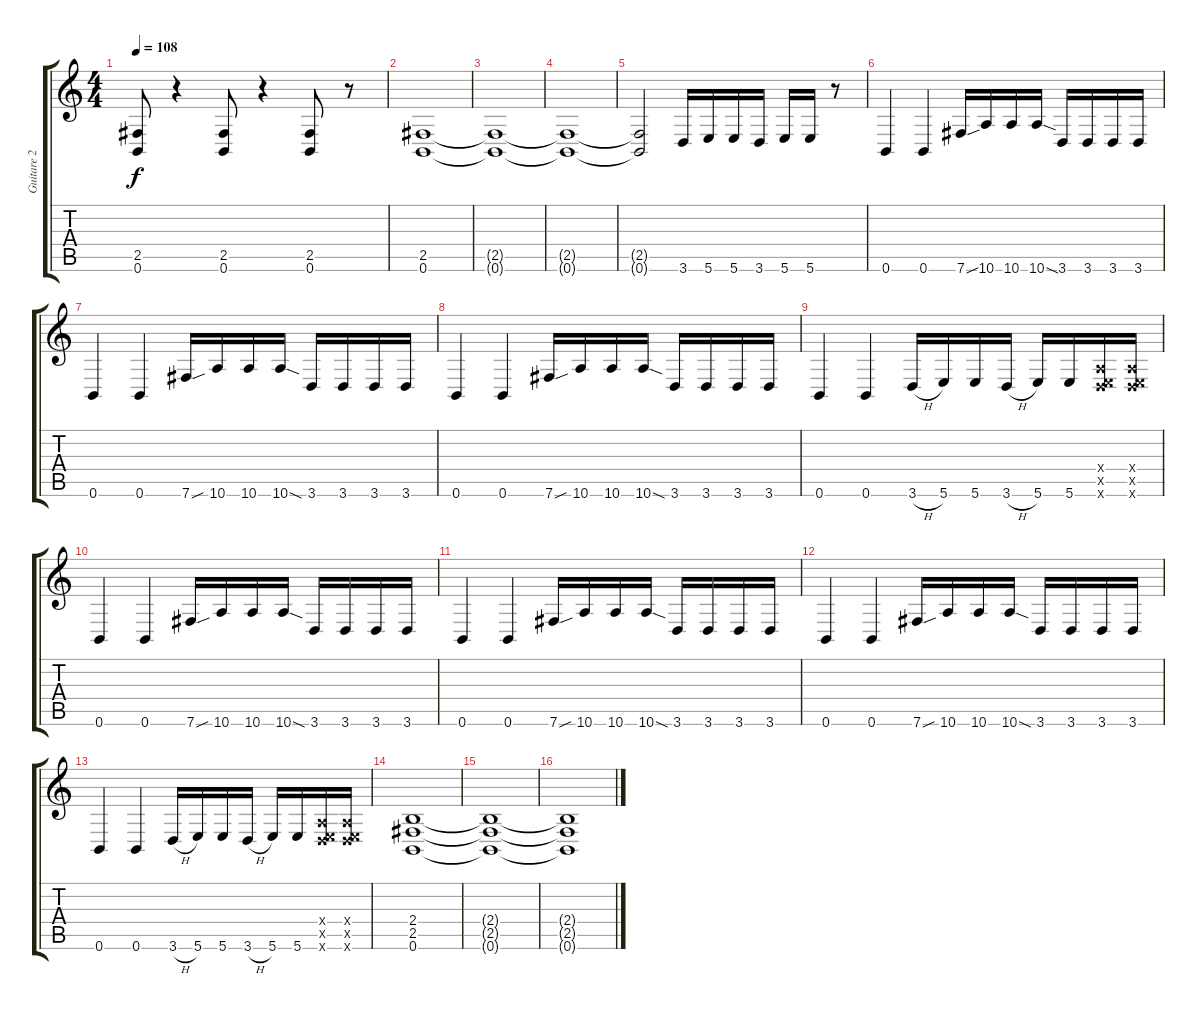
\track ("Guitare 2" "Guitare 2") {instrument distortionguitar}
\staff {score tabs}
\tuning (B3 Gb3 D3 A2 E2 B1) {hide}
\ts (4 4)
\tempo 108
\clef g2
\ks c
(2.5 0.6).8{dy f} r.4 (2.5 0.6).8 r.4 (2.5 0.6).8 r.8 |
(2.5 0.6).1 |
(2.5{t} 0.6{t}).1 |
(2.5{t} 0.6{t}).1 |
(2.5{t} 0.6{t}).2 3.6.16 5.6.16 5.6.16 3.6.16 5.6.16 5.6.16 r.8 |
0.6.4 0.6.4 7.6{sou}.16 10.6.16 10.6.16 10.6{sod}.16 3.6.16 3.6.16 3.6.16 3.6.16 |
0.6.4 0.6.4 7.6{sou}.16 10.6.16 10.6.16 10.6{sod}.16 3.6.16 3.6.16 3.6.16 3.6.16 |
0.6.4 0.6.4 7.6{sou}.16 10.6.16 10.6.16 10.6{sod}.16 3.6.16 3.6.16 3.6.16 3.6.16 |
0.6.4 0.6.4 3.6{h}.16 5.6.16 5.6.16 3.6{h}.16 5.6.16 5.6.16 (0.4{x} 0.5{x} 3.6{x}).16 (0.4{x} 0.5{x} 3.6{x}).16 |
0.6.4 0.6.4 7.6{sou}.16 10.6.16 10.6.16 10.6{sod}.16 3.6.16 3.6.16 3.6.16 3.6.16 |
0.6.4 0.6.4 7.6{sou}.16 10.6.16 10.6.16 10.6{sod}.16 3.6.16 3.6.16 3.6.16 3.6.16 |
0.6.4 0.6.4 7.6{sou}.16 10.6.16 10.6.16 10.6{sod}.16 3.6.16 3.6.16 3.6.16 3.6.16 |
0.6.4 0.6.4 3.6{h}.16 5.6.16 5.6.16 3.6{h}.16 5.6.16 5.6.16 (0.4{x} 0.5{x} 3.6{x}).16 (0.4{x} 0.5{x} 3.6{x}).16 |
(2.4 2.5 0.6).1 |
(2.4{t} 2.5{t} 0.6{t}).1 |
(2.4{t} 2.5{t} 0.6{t}).1
